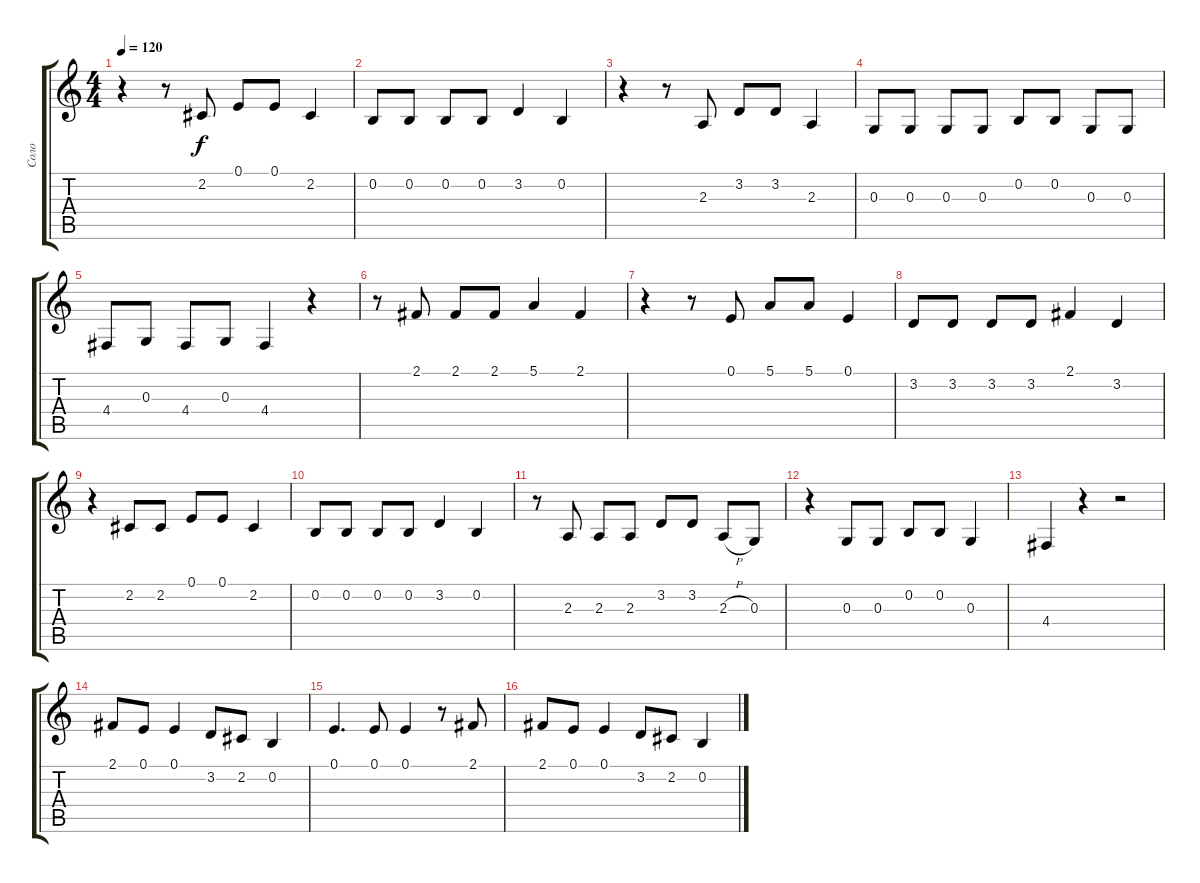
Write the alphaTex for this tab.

\track ("Соло" "Соло") {instrument violin}
\staff {score tabs}
\tuning (E4 B3 G3 D3 A2 E2) {hide}
\ts (4 4)
\tempo 120
\clef g2
\ks c
r.4{dy f} r.8 2.2.8 0.1.8 0.1.8 2.2.4 |
0.2.8 0.2.8 0.2.8 0.2.8 3.2.4 0.2.4 |
r.4 r.8 2.3.8 3.2.8 3.2.8 2.3.4 |
0.3.8 0.3.8 0.3.8 0.3.8 0.2.8 0.2.8 0.3.8 0.3.8 |
4.4.8 0.3.8 4.4.8 0.3.8 4.4.4 r.4 |
r.8 2.1.8 2.1.8 2.1.8 5.1.4 2.1.4 |
r.4 r.8 0.1.8 5.1.8 5.1.8 0.1.4 |
3.2.8 3.2.8 3.2.8 3.2.8 2.1.4 3.2.4 |
r.4 2.2.8 2.2.8 0.1.8 0.1.8 2.2.4 |
0.2.8 0.2.8 0.2.8 0.2.8 3.2.4 0.2.4 |
r.8 2.3.8 2.3.8 2.3.8 3.2.8 3.2.8 2.3{h}.8 0.3.8 |
r.4 0.3.8 0.3.8 0.2.8 0.2.8 0.3.4 |
4.4.4 r.4 r.2 |
2.1.8 0.1.8 0.1.4 3.2.8 2.2.8 0.2.4 |
0.1.4{d} 0.1.8 0.1.4 r.8 2.1.8 |
2.1.8 0.1.8 0.1.4 3.2.8 2.2.8 0.2.4
